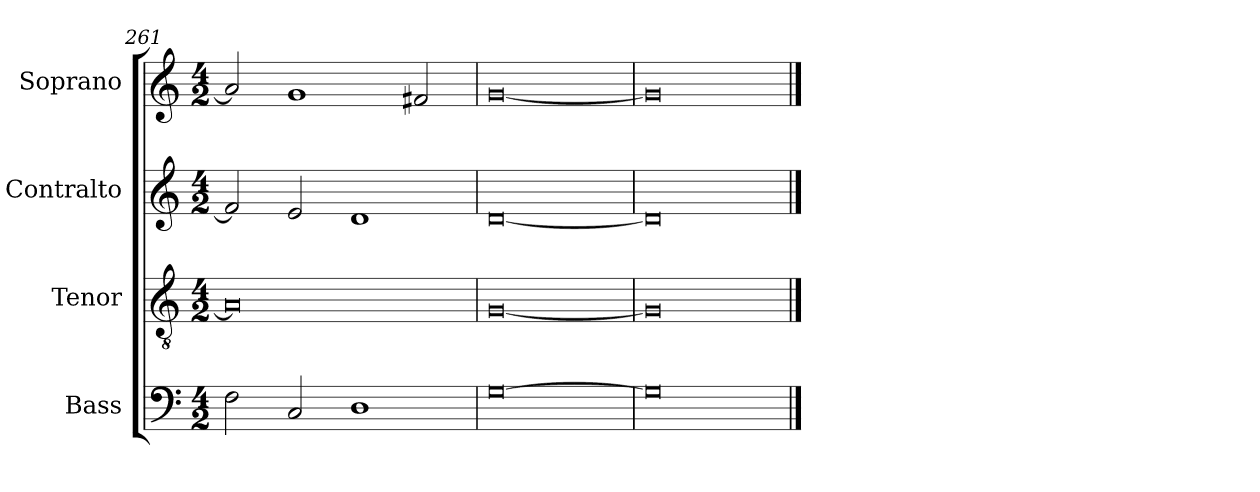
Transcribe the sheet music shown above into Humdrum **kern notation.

**kern	**kern	**kern	**kern
*part4	*part3	*part2	*part1
*staff4	*staff3	*staff2	*staff1
*I"Bass	*I"Tenor	*I"Contralto	*I"Soprano
*I'B	*I'T	*I'A	*I'S
*clefF4	*clefGv2	*clefG2	*clefG2
*k[]	*k[]	*k[]	*k[]
*G:mix	*G:mix	*G:mix	*G:mix
*M4/2	*M4/2	*M4/2	*M4/2
=261	=261	=261	=261
2F	0A]	2f]	2a]
2C	.	2e	1g
1D	.	1d	.
.	.	.	2f#X
=262	=262	=262	=262
[0G	[0G	[0d	[0g
=263	=263	=263	=263
0G]	0G]	0d]	0g]
==	==	==	==
*-	*-	*-	*-
